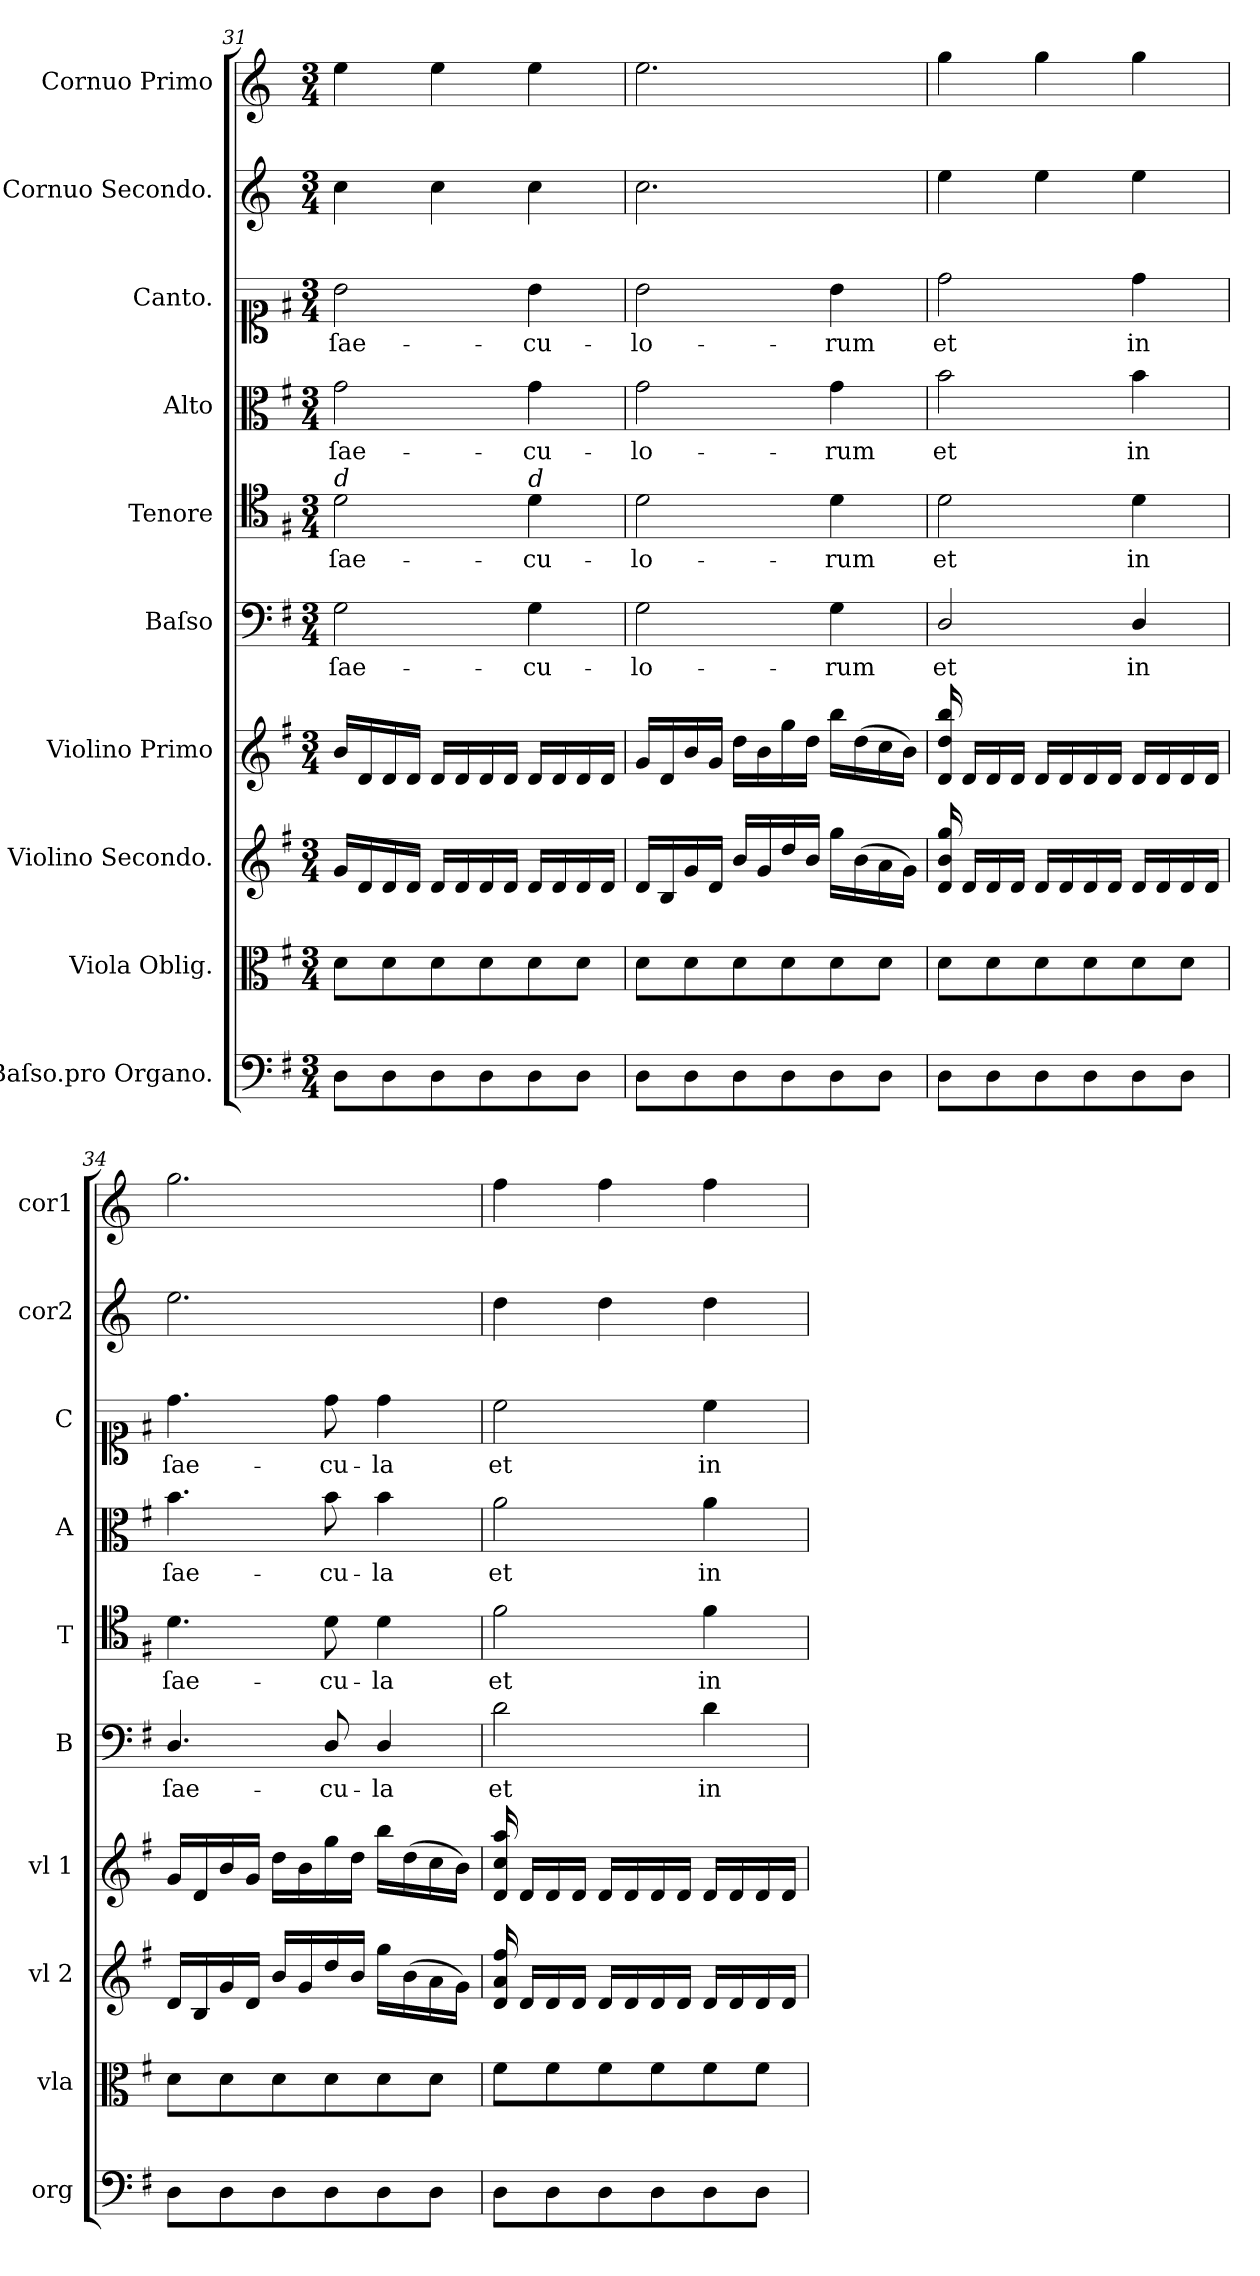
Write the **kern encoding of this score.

**kern	**kern	**kern	**kern	**kern	**text	**kern	**text	**kern	**text	**kern	**text	**kern	**kern
*part10	*part9	*part8	*part7	*part6	*part6	*part5	*part5	*part4	*part4	*part3	*part3	*part2	*part1
*staff10	*staff9	*staff8	*staff7	*staff6	*staff6	*staff5	*staff5	*staff4	*staff4	*staff3	*staff3	*staff2	*staff1
*I"Baſso.pro Organo.	*I"Viola Oblig.	*I"Violino Secondo.	*I"Violino Primo	*I"Baſso	*	*I"Tenore	*	*I"Alto	*	*I"Canto.	*	*I"Cornuo Secondo.	*I"Cornuo Primo
*I'org	*I'vla	*I'vl 2	*I'vl 1	*I'B	*	*I'T	*	*I'A	*	*I'C	*	*I'cor2	*I'cor1
*clefF4	*clefC3	*clefG2	*clefG2	*clefF4	*	*clefC4	*	*clefC3	*	*clefC1	*	*clefG2	*clefG2
*	*	*	*	*	*	*	*	*	*	*	*	*ITrd3c5	*ITrd3c5
*k[f#]	*k[f#]	*k[f#]	*k[f#]	*k[f#]	*	*k[f#]	*	*k[f#]	*	*k[f#]	*	*k[f#]	*k[f#]
*G:	*G:	*G:	*G:	*G:	*	*G:	*	*G:	*	*G:	*	*G:	*G:
*M3/4	*M3/4	*M3/4	*M3/4	*M3/4	*	*M3/4	*	*M3/4	*	*M3/4	*	*M3/4	*M3/4
=31	=31	=31	=31	=31	=31	=31	=31	=31	=31	=31	=31	=31	=31
!	!	!	!	!	!	!LO:TX:a:i:t=d	!	!	!	!	!	!	!
8D\L	8d\L	16g/LL	16b/LL	2G\	ſae-	2d\	ſae-	2g\	ſae-	2b\	ſae-	4g\	4b\
.	.	16d/	16d/	.	.	.	.	.	.	.	.	.	.
8D\	8d\	16d/	16d/	.	.	.	.	.	.	.	.	.	.
.	.	16d/JJ	16d/JJ	.	.	.	.	.	.	.	.	.	.
8D\	8d\	16d/LL	16d/LL	.	.	.	.	.	.	.	.	4g\	4b\
.	.	16d/	16d/	.	.	.	.	.	.	.	.	.	.
8D\	8d\	16d/	16d/	.	.	.	.	.	.	.	.	.	.
.	.	16d/JJ	16d/JJ	.	.	.	.	.	.	.	.	.	.
!	!	!	!	!	!	!LO:TX:a:i:t=d	!	!	!	!	!	!	!
8D\	8d\	16d/LL	16d/LL	4G\	-cu-	4d\	-cu-	4g\	-cu-	4b\	-cu-	4g\	4b\
.	.	16d/	16d/	.	.	.	.	.	.	.	.	.	.
8D\J	8d\J	16d/	16d/	.	.	.	.	.	.	.	.	.	.
.	.	16d/JJ	16d/JJ	.	.	.	.	.	.	.	.	.	.
=32	=32	=32	=32	=32	=32	=32	=32	=32	=32	=32	=32	=32	=32
8D\L	8d\L	16d/LL	16g/LL	2G\	-lo-	2d\	-lo-	2g\	-lo-	2b\	-lo-	2.g\	2.b\
.	.	16B/	16d/	.	.	.	.	.	.	.	.	.	.
8D\	8d\	16g/	16b/	.	.	.	.	.	.	.	.	.	.
.	.	16d/JJ	16g/JJ	.	.	.	.	.	.	.	.	.	.
8D\	8d\	16b/LL	16dd\LL	.	.	.	.	.	.	.	.	.	.
.	.	16g/	16b\	.	.	.	.	.	.	.	.	.	.
8D\	8d\	16dd/	16gg\	.	.	.	.	.	.	.	.	.	.
.	.	16b/JJ	16dd\JJ	.	.	.	.	.	.	.	.	.	.
8D\	8d\	16gg\LL	16bb\LL	4G\	-rum	4d\	-rum	4g\	-rum	4b\	-rum	.	.
.	.	(16b\	(16dd\	.	.	.	.	.	.	.	.	.	.
8D\J	8d\J	16a\	16cc\	.	.	.	.	.	.	.	.	.	.
.	.	16g\JJ)	16b\JJ)	.	.	.	.	.	.	.	.	.	.
=33	=33	=33	=33	=33	=33	=33	=33	=33	=33	=33	=33	=33	=33
8D\L	8d\L	16d/ 16b/ 16gg/	16d/ 16dd/ 16bb/	2D/	et	2d\	et	2b\	et	2dd\	et	4b\	4dd\
.	.	16d/LL	16d/LL	.	.	.	.	.	.	.	.	.	.
8D\	8d\	16d/	16d/	.	.	.	.	.	.	.	.	.	.
.	.	16d/JJ	16d/JJ	.	.	.	.	.	.	.	.	.	.
8D\	8d\	16d/LL	16d/LL	.	.	.	.	.	.	.	.	4b\	4dd\
.	.	16d/	16d/	.	.	.	.	.	.	.	.	.	.
8D\	8d\	16d/	16d/	.	.	.	.	.	.	.	.	.	.
.	.	16d/JJ	16d/JJ	.	.	.	.	.	.	.	.	.	.
8D\	8d\	16d/LL	16d/LL	4D/	in	4d\	in	4b\	in	4dd\	in	4b\	4dd\
.	.	16d/	16d/	.	.	.	.	.	.	.	.	.	.
8D\J	8d\J	16d/	16d/	.	.	.	.	.	.	.	.	.	.
.	.	16d/JJ	16d/JJ	.	.	.	.	.	.	.	.	.	.
=34	=34	=34	=34	=34	=34	=34	=34	=34	=34	=34	=34	=34	=34
8D\L	8d\L	16d/LL	16g/LL	4.D/	ſae-	4.d\	ſae-	4.b\	ſae-	4.dd\	ſae-	2.b\	2.dd\
.	.	16B/	16d/	.	.	.	.	.	.	.	.	.	.
8D\	8d\	16g/	16b/	.	.	.	.	.	.	.	.	.	.
.	.	16d/JJ	16g/JJ	.	.	.	.	.	.	.	.	.	.
8D\	8d\	16b/LL	16dd\LL	.	.	.	.	.	.	.	.	.	.
.	.	16g/	16b\	.	.	.	.	.	.	.	.	.	.
8D\	8d\	16dd/	16gg\	8D/	-cu-	8d\	-cu-	8b\	-cu-	8dd\	-cu-	.	.
.	.	16b/JJ	16dd\JJ	.	.	.	.	.	.	.	.	.	.
8D\	8d\	16gg\LL	16bb\LL	4D/	-la	4d\	-la	4b\	-la	4dd\	-la	.	.
.	.	(16b\	(16dd\	.	.	.	.	.	.	.	.	.	.
8D\J	8d\J	16a\	16cc\	.	.	.	.	.	.	.	.	.	.
.	.	16g\JJ)	16b\JJ)	.	.	.	.	.	.	.	.	.	.
=35	=35	=35	=35	=35	=35	=35	=35	=35	=35	=35	=35	=35	=35
8D\L	8f#\L	16d/ 16a/ 16ff#/	16d/ 16cc/ 16aa/	2d\	et	2f#\	et	2a\	et	2cc\	et	4a\	4cc\
.	.	16d/LL	16d/LL	.	.	.	.	.	.	.	.	.	.
8D\	8f#\	16d/	16d/	.	.	.	.	.	.	.	.	.	.
.	.	16d/JJ	16d/JJ	.	.	.	.	.	.	.	.	.	.
8D\	8f#\	16d/LL	16d/LL	.	.	.	.	.	.	.	.	4a\	4cc\
.	.	16d/	16d/	.	.	.	.	.	.	.	.	.	.
8D\	8f#\	16d/	16d/	.	.	.	.	.	.	.	.	.	.
.	.	16d/JJ	16d/JJ	.	.	.	.	.	.	.	.	.	.
8D\	8f#\	16d/LL	16d/LL	4d\	in	4f#\	in	4a\	in	4cc\	in	4a\	4cc\
.	.	16d/	16d/	.	.	.	.	.	.	.	.	.	.
8D\J	8f#\J	16d/	16d/	.	.	.	.	.	.	.	.	.	.
.	.	16d/JJ	16d/JJ	.	.	.	.	.	.	.	.	.	.
=	=	=	=	=	=	=	=	=	=	=	=	=	=
*-	*-	*-	*-	*-	*-	*-	*-	*-	*-	*-	*-	*-	*-
